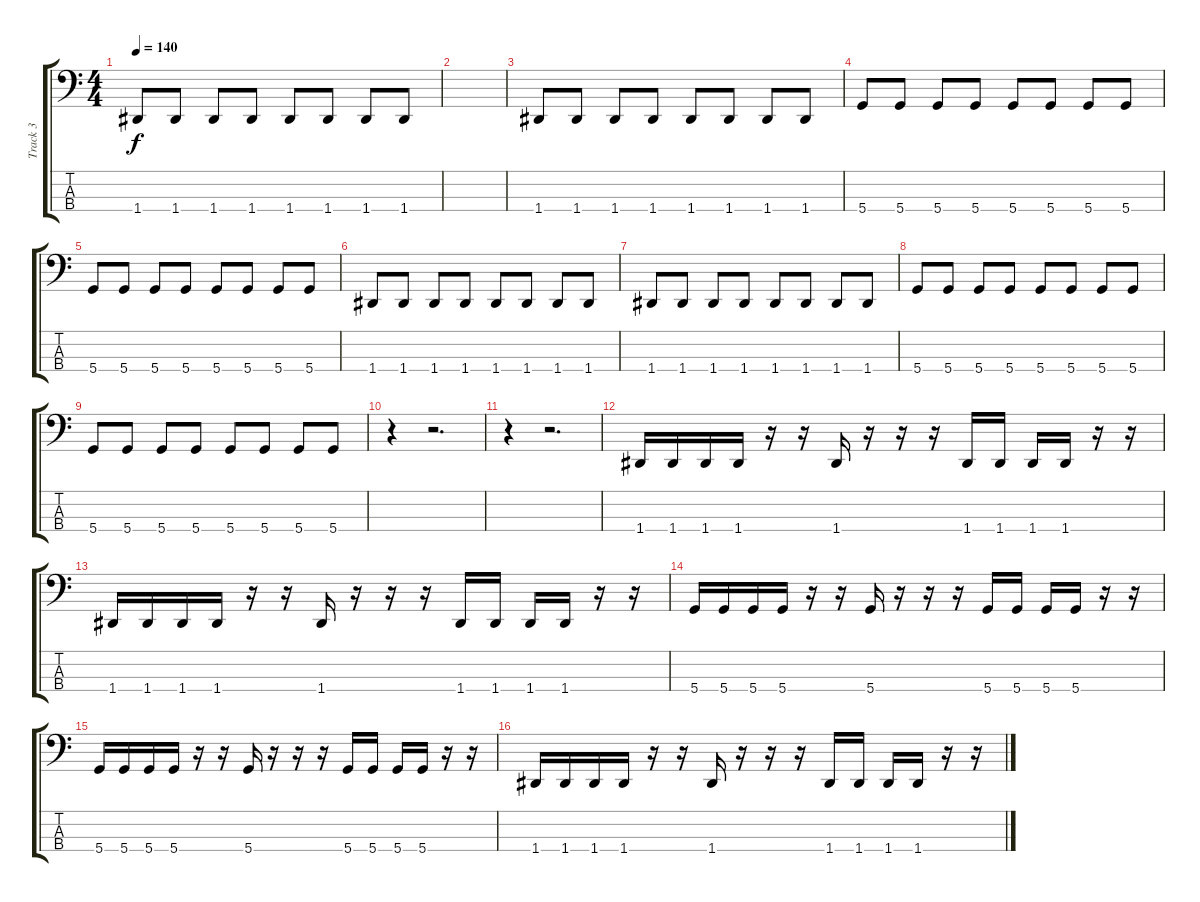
\track ("Track 3" "Track 3") {instrument electricbasspick}
\staff {score tabs}
\tuning (F2 C2 G1 D1) {hide}
\ts (4 4)
\tempo 140
\clef f4
\ks c
1.4.8{dy f} 1.4.8 1.4.8 1.4.8 1.4.8 1.4.8 1.4.8 1.4.8 |
|
1.4.8 1.4.8 1.4.8 1.4.8 1.4.8 1.4.8 1.4.8 1.4.8 |
5.4.8 5.4.8 5.4.8 5.4.8 5.4.8 5.4.8 5.4.8 5.4.8 |
5.4.8 5.4.8 5.4.8 5.4.8 5.4.8 5.4.8 5.4.8 5.4.8 |
1.4.8 1.4.8 1.4.8 1.4.8 1.4.8 1.4.8 1.4.8 1.4.8 |
1.4.8 1.4.8 1.4.8 1.4.8 1.4.8 1.4.8 1.4.8 1.4.8 |
5.4.8 5.4.8 5.4.8 5.4.8 5.4.8 5.4.8 5.4.8 5.4.8 |
5.4.8 5.4.8 5.4.8 5.4.8 5.4.8 5.4.8 5.4.8 5.4.8 |
r.4 r.2{d} |
r.4 r.2{d} |
1.4.16 1.4.16 1.4.16 1.4.16 r.16 r.16 1.4.16 r.16 r.16 r.16 1.4.16 1.4.16 1.4.16 1.4.16 r.16 r.16 |
1.4.16 1.4.16 1.4.16 1.4.16 r.16 r.16 1.4.16 r.16 r.16 r.16 1.4.16 1.4.16 1.4.16 1.4.16 r.16 r.16 |
5.4.16 5.4.16 5.4.16 5.4.16 r.16 r.16 5.4.16 r.16 r.16 r.16 5.4.16 5.4.16 5.4.16 5.4.16 r.16 r.16 |
5.4.16 5.4.16 5.4.16 5.4.16 r.16 r.16 5.4.16 r.16 r.16 r.16 5.4.16 5.4.16 5.4.16 5.4.16 r.16 r.16 |
1.4.16 1.4.16 1.4.16 1.4.16 r.16 r.16 1.4.16 r.16 r.16 r.16 1.4.16 1.4.16 1.4.16 1.4.16 r.16 r.16
